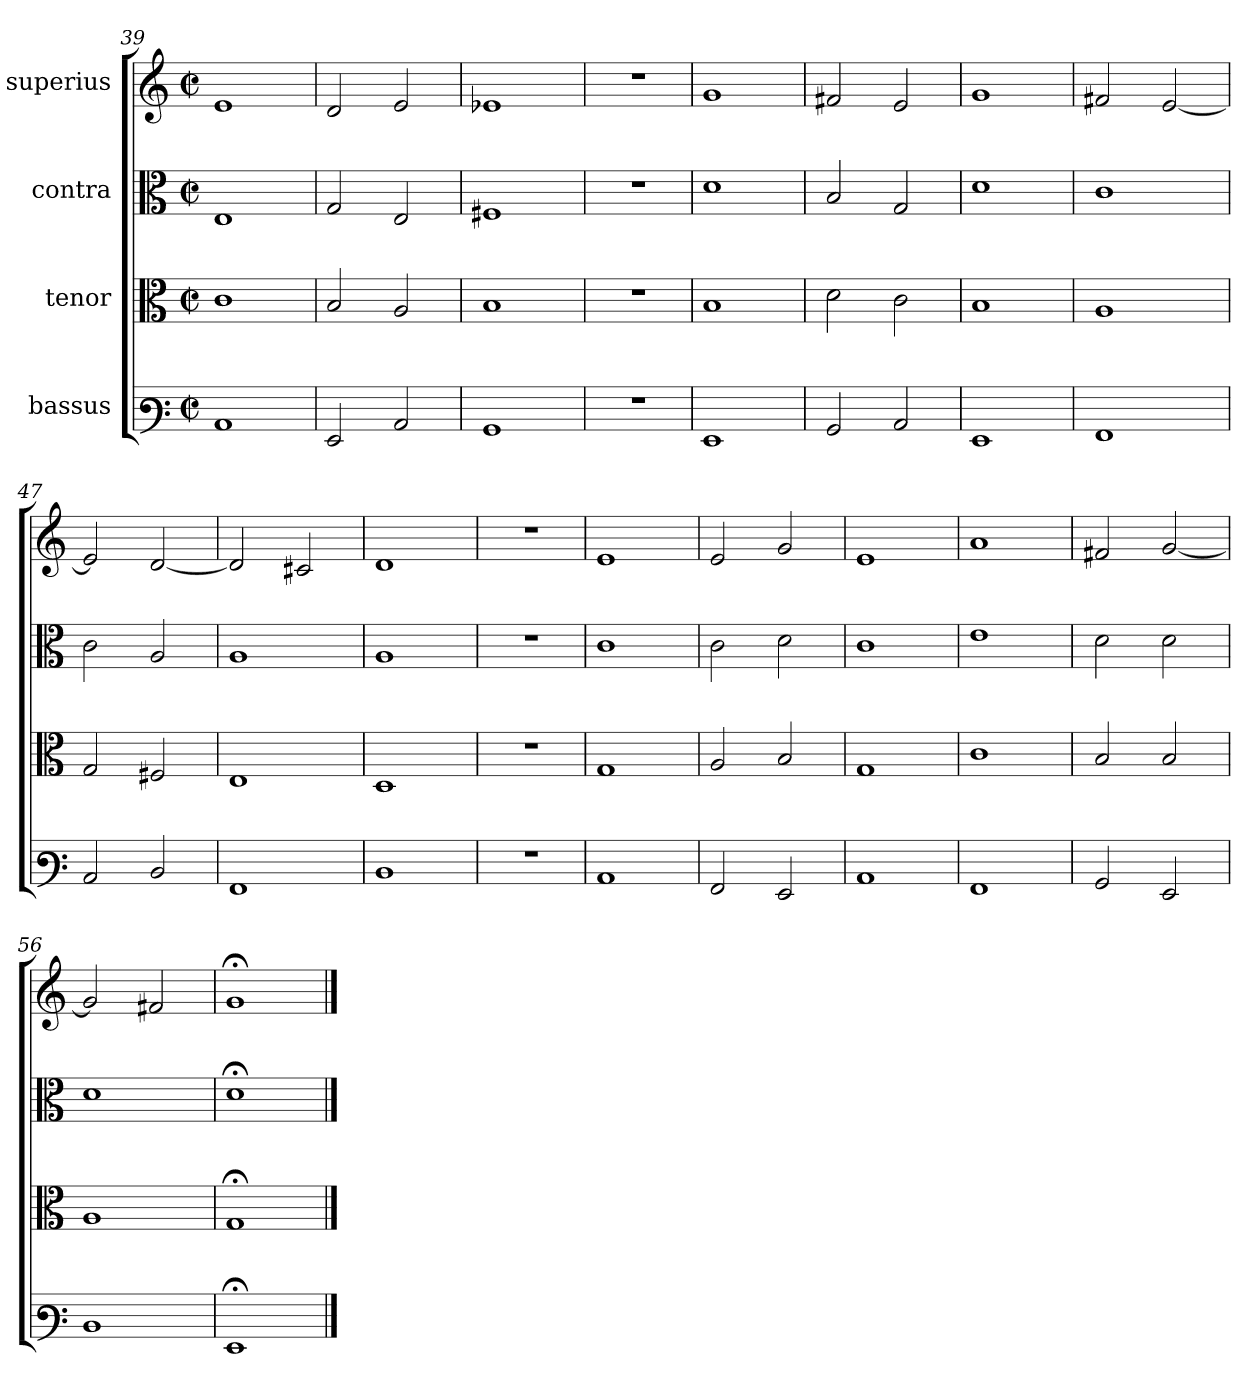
**kern	**kern	**kern	**kern
*part4	*part3	*part2	*part1
*staff4	*staff3	*staff2	*staff1
*I"bassus	*I"tenor	*I"contra	*I"superius
*clefF3	*clefC3	*clefC3	*clefG2
*M2/2	*M2/2	*M2/2	*M2/2
*met(c|)	*met(c|)	*met(c|)	*met(c|)
=39	=39	=39	=39
1C	1c	1E	1e
=40	=40	=40	=40
2GG	2B	2G	2d
2C	2A	2E	2e
=41	=41	=41	=41
1BB	1B	1F#X	1e-X
=42	=42	=42	=42
1r	1r	1r	1r
=43	=43	=43	=43
1GG	1B	1d	1g
=44	=44	=44	=44
2BB	2d	2B	2f#X
2C	2c	2G	2e
=45	=45	=45	=45
1GG	1B	1d	1g
=46	=46	=46	=46
1AA	1A	1c	2f#X
.	.	.	[2e
=47	=47	=47	=47
2C	2G	2c	2e]
2D	2F#X	2A	[2d
=48	=48	=48	=48
1AA	1E	1A	2d]
.	.	.	2c#X
=49	=49	=49	=49
1D	1D	1A	1d
=50	=50	=50	=50
1r	1r	1r	1r
=51	=51	=51	=51
1C	1G	1c	1e
=52	=52	=52	=52
2AA	2A	2c	2e
2GG	2B	2d	2g
=53	=53	=53	=53
1C	1G	1c	1e
=54	=54	=54	=54
1AA	1c	1e	1a
=55	=55	=55	=55
2BB	2B	2d	2f#X
2GG	2B	2d	[2g
=56	=56	=56	=56
1D	1A	1d	2g]
.	.	.	2f#X
=57	=57	=57	=57
1GG;	1G;	1d;	1g;
==	==	==	==
*-	*-	*-	*-
